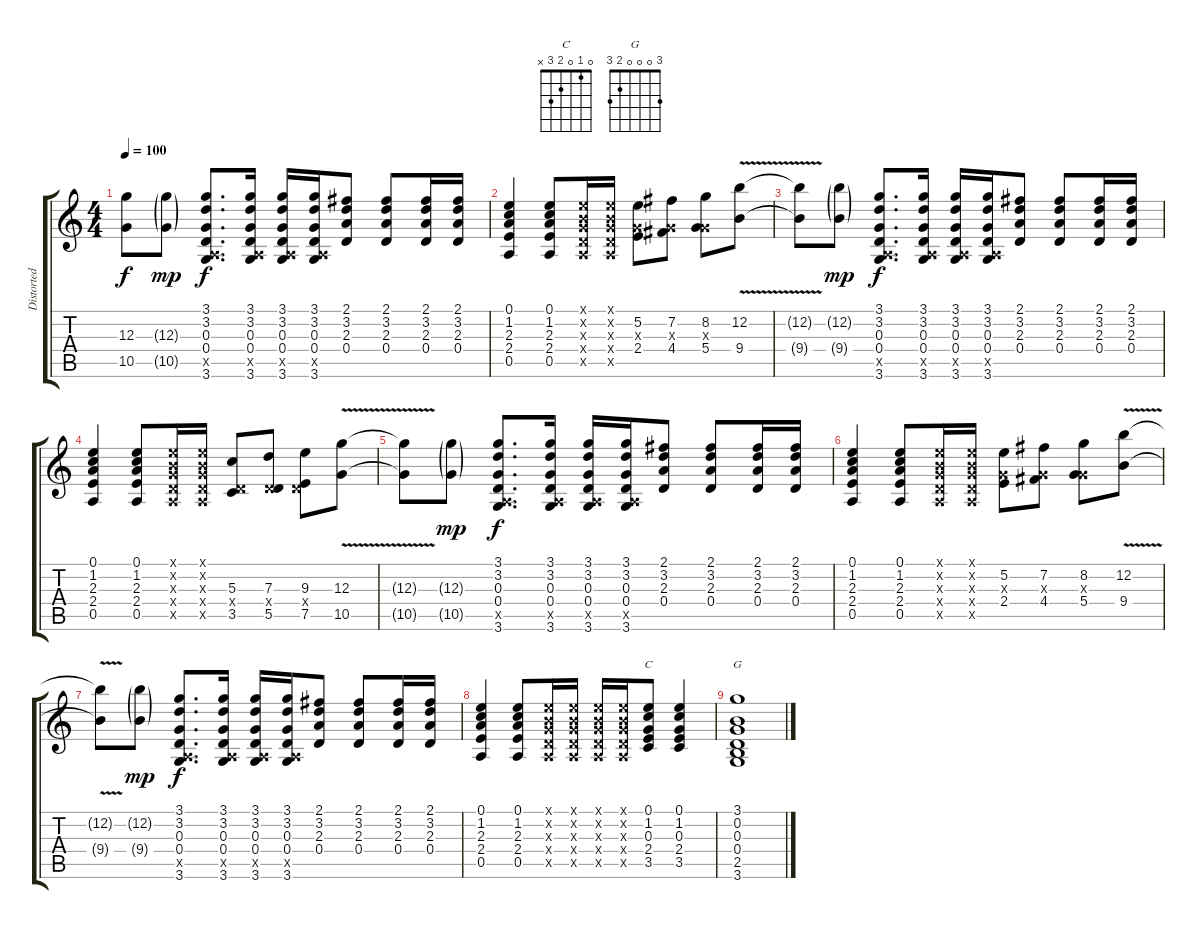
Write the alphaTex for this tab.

\track ("Distorted Guitar" "Distorted ") {instrument distortionguitar}
\staff {score tabs}
\tuning (E4 B3 G3 D3 A2 E2) {hide}
\chord ("C" 0 1 0 2 3 x)
\chord ("G" 3 0 0 0 2 3)
\ts (4 4)
\tempo 100
\clef g2
\ks c
(12.3{t} 10.5{t}).8{dy f} (12.3{g} 10.5{g}).8{dy mp} (3.1 3.2 0.3 0.4 0.5{x} 3.6).8{d dy f} (3.1 3.2 0.3 0.4 0.5{x} 3.6).16 (3.1 3.2 0.3 0.4 0.5{x} 3.6).16 (3.1 3.2 0.3 0.4 0.5{x} 3.6).16 (2.1 3.2 2.3 0.4).8 (2.1 3.2 2.3 0.4).8 (2.1 3.2 2.3 0.4).16 (2.1 3.2 2.3 0.4).16 |
(0.1 1.2 2.3 2.4 0.5).4 (0.1 1.2 2.3 2.4 0.5).8 (0.1{x} 0.2{x} 0.3{x} 0.4{x} 0.5{x}).16 (0.1{x} 0.2{x} 0.3{x} 0.4{x} 0.5{x}).16 (5.2 0.3{x} 2.4).8 (7.2 0.3{x} 4.4).8 (8.2 0.3{x} 5.4).8 (12.2{v} 9.4{v}).8 |
(12.2{t} 9.4{t}).8 (12.2{g} 9.4{g}).8{dy mp} (3.1 3.2 0.3 0.4 0.5{x} 3.6).8{d dy f} (3.1 3.2 0.3 0.4 0.5{x} 3.6).16 (3.1 3.2 0.3 0.4 0.5{x} 3.6).16 (3.1 3.2 0.3 0.4 0.5{x} 3.6).16 (2.1 3.2 2.3 0.4).8 (2.1 3.2 2.3 0.4).8 (2.1 3.2 2.3 0.4).16 (2.1 3.2 2.3 0.4).16 |
(0.1 1.2 2.3 2.4 0.5).4 (0.1 1.2 2.3 2.4 0.5).8 (0.1{x} 0.2{x} 0.3{x} 0.4{x} 0.5{x}).16 (0.1{x} 0.2{x} 0.3{x} 0.4{x} 0.5{x}).16 (5.3 0.4{x} 3.5).8 (7.3 0.4{x} 5.5).8 (9.3 0.4{x} 7.5).8 (12.3{v} 10.5{v}).8 |
(12.3{t} 10.5{t}).8 (12.3{g} 10.5{g}).8{dy mp} (3.1 3.2 0.3 0.4 0.5{x} 3.6).8{d dy f} (3.1 3.2 0.3 0.4 0.5{x} 3.6).16 (3.1 3.2 0.3 0.4 0.5{x} 3.6).16 (3.1 3.2 0.3 0.4 0.5{x} 3.6).16 (2.1 3.2 2.3 0.4).8 (2.1 3.2 2.3 0.4).8 (2.1 3.2 2.3 0.4).16 (2.1 3.2 2.3 0.4).16 |
(0.1 1.2 2.3 2.4 0.5).4 (0.1 1.2 2.3 2.4 0.5).8 (0.1{x} 0.2{x} 0.3{x} 0.4{x} 0.5{x}).16 (0.1{x} 0.2{x} 0.3{x} 0.4{x} 0.5{x}).16 (5.2 0.3{x} 2.4).8 (7.2 0.3{x} 4.4).8 (8.2 0.3{x} 5.4).8 (12.2{v} 9.4{v}).8 |
(12.2{t} 9.4{t}).8 (12.2{g} 9.4{g}).8{dy mp} (3.1 3.2 0.3 0.4 0.5{x} 3.6).8{d dy f} (3.1 3.2 0.3 0.4 0.5{x} 3.6).16 (3.1 3.2 0.3 0.4 0.5{x} 3.6).16 (3.1 3.2 0.3 0.4 0.5{x} 3.6).16 (2.1 3.2 2.3 0.4).8 (2.1 3.2 2.3 0.4).8 (2.1 3.2 2.3 0.4).16 (2.1 3.2 2.3 0.4).16 |
(0.1 1.2 2.3 2.4 0.5).4 (0.1 1.2 2.3 2.4 0.5).8 (0.1{x} 0.2{x} 0.3{x} 0.4{x} 0.5{x}).16 (0.1{x} 0.2{x} 0.3{x} 0.4{x} 0.5{x}).16 (0.1{x} 0.2{x} 0.3{x} 0.4{x} 0.5{x}).16 (0.1{x} 0.2{x} 0.3{x} 0.4{x} 0.5{x}).16 (0.1 1.2 0.3 2.4 3.5).8{ch "C"} (0.1 1.2 0.3 2.4 3.5).4 |
(3.1 0.2 0.3 0.4 2.5 3.6).1{ch "G"}
